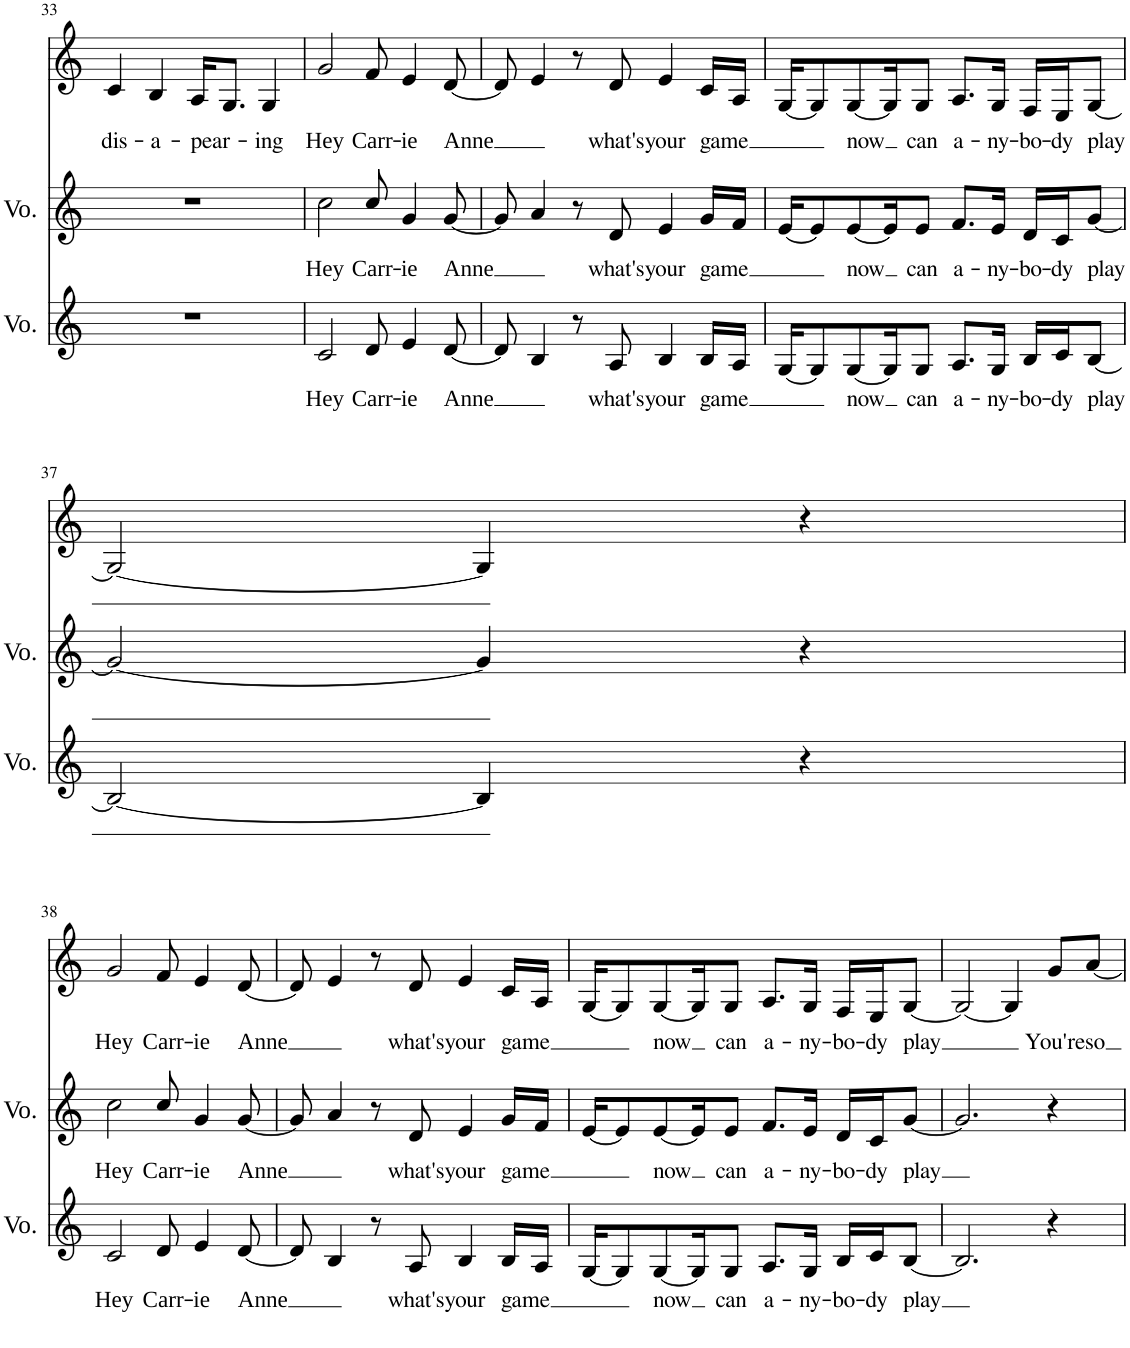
**kern	**text	**kern	**text	**kern	**text
*part3	*part3	*part2	*part2	*part1	*part1
*staff3	*staff3	*staff2	*staff2	*staff1	*staff1
*I"Voice	*	*I"Voice	*	*I"Sampler	*
*I'Vo.	*	*I'Vo.	*	*I'Samp	*
!!LO:PB:g=z
*clefG2	*	*clefG2	*	*clefG2	*
*k[]	*	*k[]	*	*k[]	*
*M4/4	*	*M4/4	*	*M4/4	*
=33	=33	=33	=33	=33	=33
!	!	!	!	!	!LO:LY:b
1r	.	1r	.	4c/	dis-
!	!	!	!	!	!LO:LY:b
.	.	.	.	4B/	-a-
!	!	!	!	!	!LO:LY:b
.	.	.	.	16A/KL	-pear-
.	.	.	.	8.G/J	.
!	!	!	!	!	!LO:LY:b
.	.	.	.	4G/	-ing
=34	=34	=34	=34	=34	=34
!	!LO:LY:b	!	!LO:LY:b	!	!LO:LY:b
2c/	Hey	2cc\	Hey	2g/	Hey
!	!LO:LY:b	!	!LO:LY:b	!	!LO:LY:b
8d/	Carr-	8cc/	Carr-	8f/	Carr-
!	!LO:LY:b	!	!LO:LY:b	!	!LO:LY:b
4e/	-ie	4g/	-ie	4e/	-ie
!	!LO:LY:b	!	!LO:LY:b	!	!LO:LY:b
[8d/	Anne	[8g/	Anne	[8d/	Anne
=35	=35	=35	=35	=35	=35
8d/]	.	8g/]	.	8d/]	.
4B/	.	4a/	.	4e/	.
8r	.	8r	.	8r	.
!	!LO:LY:b	!	!LO:LY:b	!	!LO:LY:b
8A/	what's	8d/	what's	8d/	what's
!	!LO:LY:b	!	!LO:LY:b	!	!LO:LY:b
4B/	your	4e/	your	4e/	your
!	!LO:LY:b	!	!LO:LY:b	!	!LO:LY:b
16B/LL	game	16g/LL	game	16c/LL	game
16A/JJ	.	16f/JJ	.	16A/JJ	.
=36	=36	=36	=36	=36	=36
[16G/KL	.	[16e/KL	.	[16G/KL	.
8G/]	.	8e/]	.	8G/]	.
!	!LO:LY:b	!	!LO:LY:b	!	!LO:LY:b
[8G/	now	[8e/	now	[8G/	now
16G/K]	.	16e/K]	.	16G/K]	.
!	!LO:LY:b	!	!LO:LY:b	!	!LO:LY:b
8G/J	can	8e/J	can	8G/J	can
!	!LO:LY:b	!	!LO:LY:b	!	!LO:LY:b
8.A/L	a-	8.f/L	a-	8.A/L	a-
!	!LO:LY:b	!	!LO:LY:b	!	!LO:LY:b
16G/Jk	-ny-	16e/Jk	-ny-	16G/Jk	-ny-
!	!LO:LY:b	!	!LO:LY:b	!	!LO:LY:b
16B/LL	-bo-	16d/LL	-bo-	16F/LL	-bo-
!	!LO:LY:b	!	!LO:LY:b	!	!LO:LY:b
16c/J	-dy	16c/J	-dy	16E/J	-dy
!	!LO:LY:b	!	!LO:LY:b	!	!LO:LY:b
[8B/J	play	[8g/J	play	[8G/J	play
!!LO:LB:g=z
=37	=37	=37	=37	=37	=37
2B/_	.	2g/_	.	2G/_	.
4B/]	.	4g/]	.	4G/]	.
4r	.	4r	.	4r	.
!!LO:LB:g=z
=38	=38	=38	=38	=38	=38
!	!LO:LY:b	!	!LO:LY:b	!	!LO:LY:b
2c/	Hey	2cc\	Hey	2g/	Hey
!	!LO:LY:b	!	!LO:LY:b	!	!LO:LY:b
8d/	Carr-	8cc/	Carr-	8f/	Carr-
!	!LO:LY:b	!	!LO:LY:b	!	!LO:LY:b
4e/	-ie	4g/	-ie	4e/	-ie
!	!LO:LY:b	!	!LO:LY:b	!	!LO:LY:b
[8d/	Anne	[8g/	Anne	[8d/	Anne
=39	=39	=39	=39	=39	=39
8d/]	.	8g/]	.	8d/]	.
4B/	.	4a/	.	4e/	.
8r	.	8r	.	8r	.
!	!LO:LY:b	!	!LO:LY:b	!	!LO:LY:b
8A/	what's	8d/	what's	8d/	what's
!	!LO:LY:b	!	!LO:LY:b	!	!LO:LY:b
4B/	your	4e/	your	4e/	your
!	!LO:LY:b	!	!LO:LY:b	!	!LO:LY:b
16B/LL	game	16g/LL	game	16c/LL	game
16A/JJ	.	16f/JJ	.	16A/JJ	.
=40	=40	=40	=40	=40	=40
[16G/KL	.	[16e/KL	.	[16G/KL	.
8G/]	.	8e/]	.	8G/]	.
!	!LO:LY:b	!	!LO:LY:b	!	!LO:LY:b
[8G/	now	[8e/	now	[8G/	now
16G/K]	.	16e/K]	.	16G/K]	.
!	!LO:LY:b	!	!LO:LY:b	!	!LO:LY:b
8G/J	can	8e/J	can	8G/J	can
!	!LO:LY:b	!	!LO:LY:b	!	!LO:LY:b
8.A/L	a-	8.f/L	a-	8.A/L	a-
!	!LO:LY:b	!	!LO:LY:b	!	!LO:LY:b
16G/Jk	-ny-	16e/Jk	-ny-	16G/Jk	-ny-
!	!LO:LY:b	!	!LO:LY:b	!	!LO:LY:b
16B/LL	-bo-	16d/LL	-bo-	16F/LL	-bo-
!	!LO:LY:b	!	!LO:LY:b	!	!LO:LY:b
16c/J	-dy	16c/J	-dy	16E/J	-dy
!	!LO:LY:b	!	!LO:LY:b	!	!LO:LY:b
[8B/J	play	[8g/J	play	[8G/J	play
=41	=41	=41	=41	=41	=41
2.B/]	.	2.g/]	.	2G/_	.
.	.	.	.	4G/]	.
!	!	!	!	!	!LO:LY:b
4r	.	4r	.	8g/L	You're
!	!	!	!	!	!LO:LY:b
.	.	.	.	[8a/J	so
=	=	=	=	=	=
*-	*-	*-	*-	*-	*-
